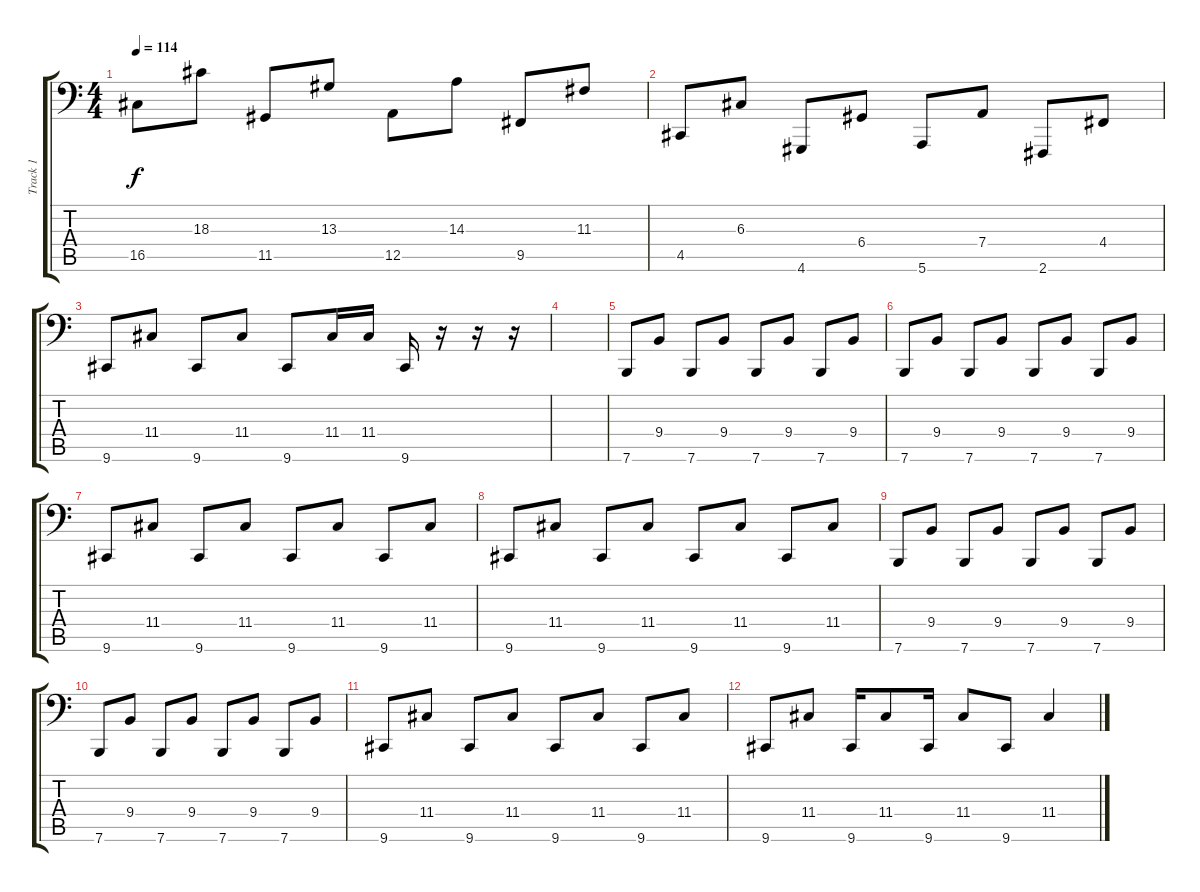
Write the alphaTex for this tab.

\track ("Track 1" "Track 1") {instrument lead2sawtooth}
\staff {score tabs}
\tuning (E3 B2 G2 D2 A1 E1) {hide}
\ts (4 4)
\tempo 114
\clef f4
\ks c
16.5.8{dy f} 18.3.8 11.5.8 13.3.8 12.5.8 14.3.8 9.5.8 11.3.8 |
4.5.8 6.3.8 4.6.8 6.4.8 5.6.8 7.4.8 2.6.8 4.4.8 |
9.6.8 11.4.8 9.6.8 11.4.8 9.6.8 11.4.16 11.4.16 9.6.16 r.16 r.16 r.16 |
|
7.6.8 9.4.8 7.6.8 9.4.8 7.6.8 9.4.8 7.6.8 9.4.8 |
7.6.8 9.4.8 7.6.8 9.4.8 7.6.8 9.4.8 7.6.8 9.4.8 |
9.6.8 11.4.8 9.6.8 11.4.8 9.6.8 11.4.8 9.6.8 11.4.8 |
9.6.8 11.4.8 9.6.8 11.4.8 9.6.8 11.4.8 9.6.8 11.4.8 |
7.6.8 9.4.8 7.6.8 9.4.8 7.6.8 9.4.8 7.6.8 9.4.8 |
7.6.8 9.4.8 7.6.8 9.4.8 7.6.8 9.4.8 7.6.8 9.4.8 |
9.6.8 11.4.8 9.6.8 11.4.8 9.6.8 11.4.8 9.6.8 11.4.8 |
9.6.8 11.4.8 9.6.16 11.4.8 9.6.16 11.4.8 9.6.8 11.4.4
